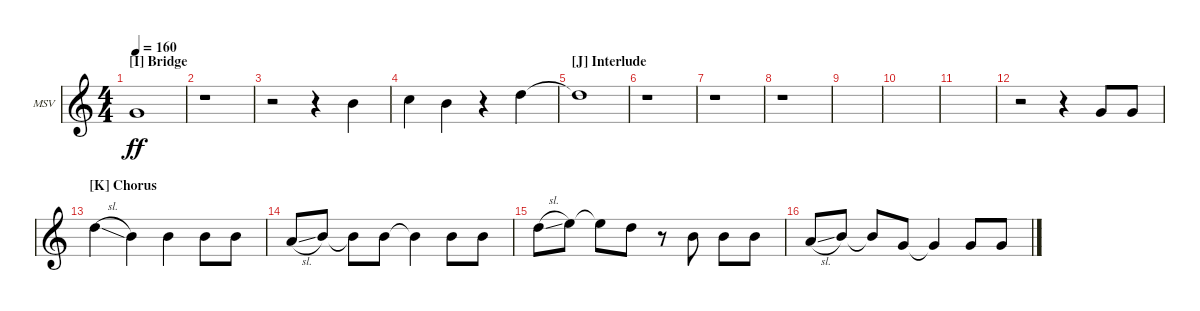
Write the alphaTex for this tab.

\defaultSystemsLayout 4
\bracketExtendMode groupsimilarinstruments
\firstSystemTrackNameOrientation horizontal
\otherSystemsTrackNameOrientation horizontal
\track ("Matt Skiba - Vocals" "MSV") {instrument overdrivenguitar}
\staff {score}
\tuning (E4 B3 G3 D3 A2 E2)
\ts (4 4)
\section ("I" "Bridge")
\tempo 160
\clef g2
\ks c
0.3.1{dy ff} |
r.1 |
r.2 r.4 4.3.4 |
5.3.4 4.3.4 r.4 7.3.4 |
\section ("J" "Interlude")
7.3{t}.1 |
r.1 |
r.1 |
r.1 |
|
|
|
r.2 r.4 5.4.8 5.4.8 |
\section ("K" "Chorus")
7.3{sl}.4 4.3.4 4.3.4 4.3.8 4.3.8 |
2.3{sl}.8 4.3.8 4.3{t}.8 4.3.8 4.3{t}.4 4.3.8 4.3.8 |
7.3{sl}.8 9.3.8 9.3{t}.8 7.3.8 r.8 4.3.8 4.3.8 4.3.8 |
2.3{sl}.8 4.3.8 4.3{t}.8 0.3.8 0.3{t}.4 0.3.8 0.3.8
